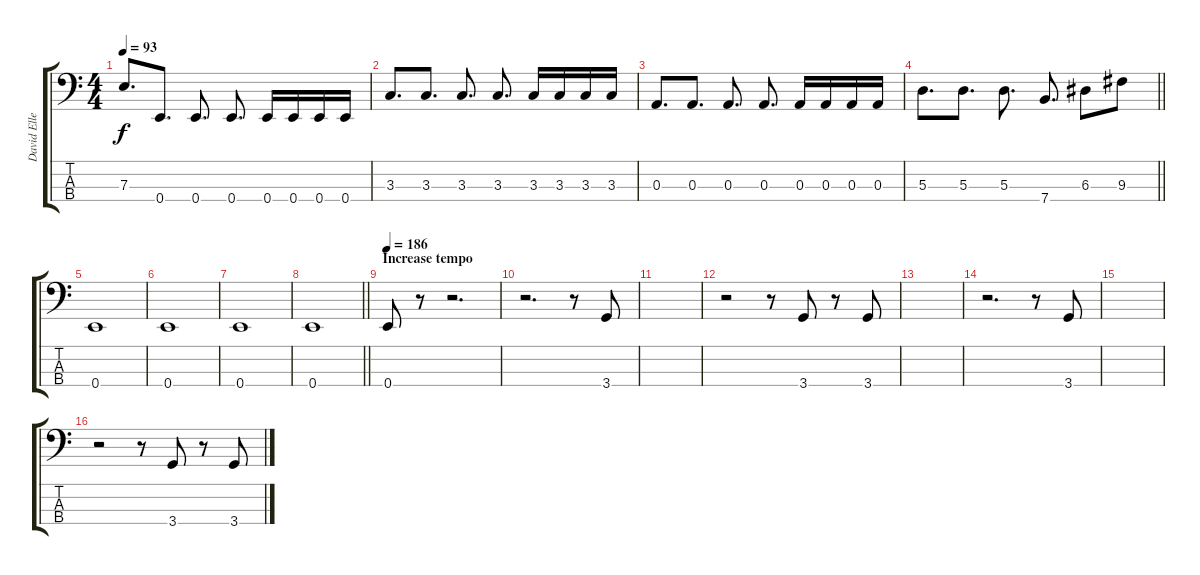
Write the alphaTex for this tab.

\track ("David Ellefson" "David Elle") {instrument electricbasspick}
\staff {score tabs}
\tuning (G2 D2 A1 E1) {hide}
\ts (4 4)
\tempo 93
\clef f4
\ks c
7.3.8{d dy f} 0.4.8{d} 0.4.8{d} 0.4.8{d} 0.4.16 0.4.16 0.4.16 0.4.16 |
3.3.8{d} 3.3.8{d} 3.3.8{d} 3.3.8{d} 3.3.16 3.3.16 3.3.16 3.3.16 |
0.3.8{d} 0.3.8{d} 0.3.8{d} 0.3.8{d} 0.3.16 0.3.16 0.3.16 0.3.16 |
\barLineRight lightlight
5.3.8{d} 5.3.8{d} 5.3.8{d} 7.4.8{d} 6.3.8 9.3.8 |
\section ("" "")
0.4.1 |
0.4.1 |
0.4.1 |
\barLineRight lightlight
0.4.1 |
\section ("" "Increase tempo")
\tempo 186
0.4.8 r.8 r.2{d} |
r.2{d} r.8 3.4.8 |
|
r.2 r.8 3.4.8 r.8 3.4.8 |
|
r.2{d} r.8 3.4.8 |
|
r.2 r.8 3.4.8 r.8 3.4.8
